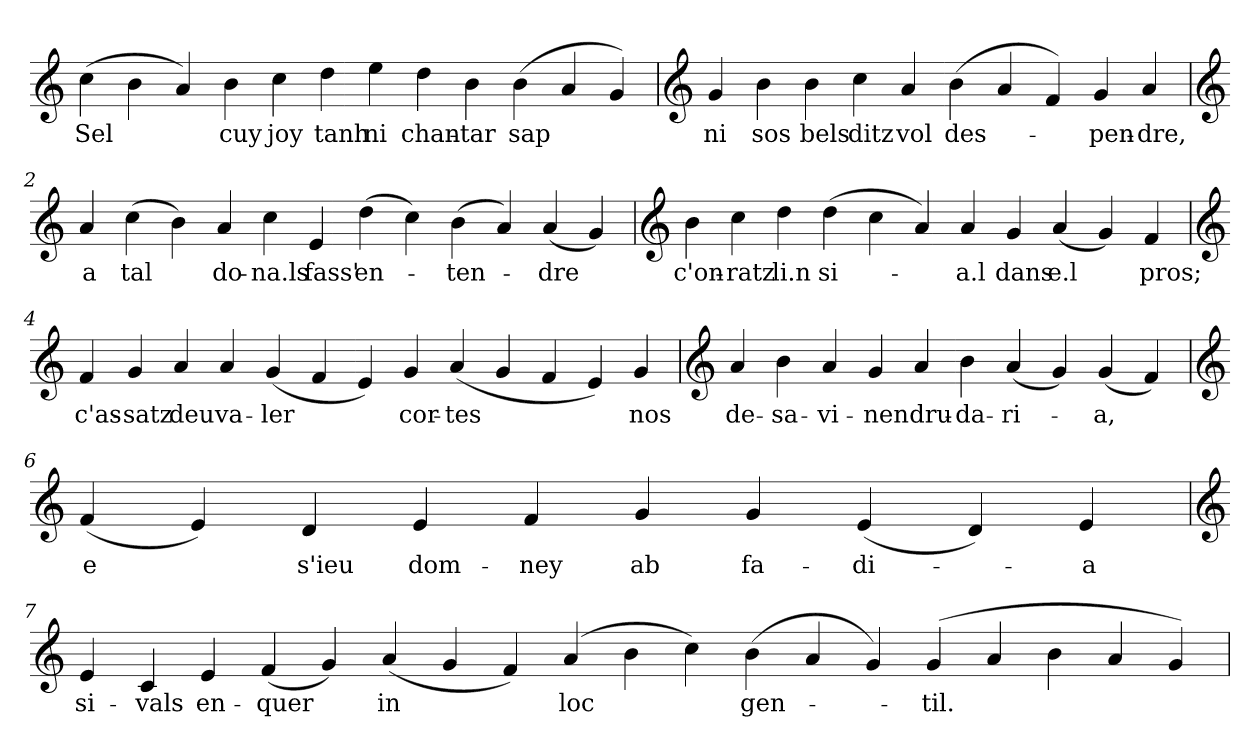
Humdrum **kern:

**kern	**text
*part1	*part1
*staff1	*staff1
*clefG2	*
=	=
(4cc	Sel
4b	.
4a)	.
4b	cuy
4cc	joy
4dd	tanh
4ee	ni
4dd	chan-
4b	-tar
(4b	sap
4a	.
4g)	.
=1	=1
*clefG2	*
4g	ni
4b	sos
4b	bels
4cc	ditz
4a	vol
(4b	des-
4a	.
4f)	.
4g	-pen-
4a	-dre,
=2	=2
*clefG2	*
4a	a
(4cc	tal
4b)	.
4a	do-
4cc	-na.ls
4e	fass'
(4dd	en-
4cc)	.
(4b	-ten-
4a)	.
(4a	-dre
4g)	.
=3	=3
*clefG2	*
4b	c'on-
4cc	-ratz
4dd	li.n
(4dd	si-
4cc	.
4a)	.
4a	-a.l
4g	dans
(4a	e.l
4g)	.
4f	pros;
=4	=4
*clefG2	*
4f	c'as-
4g	-satz
4a	deu
4a	va-
(4g	-ler
4f	.
4e)	.
4g	cor-
(4a	-tes
4g	.
4f	.
4e)	.
4g	nos
=5	=5
*clefG2	*
4a	de-
4b	-sa-
4a	-vi-
4g	-nen
4a	dru-
4b	-da-
(4a	-ri-
4g)	.
(4g	-a,
4f)	.
=6	=6
*clefG2	*
(4f	e
4e)	.
4d	s'ieu
4e	dom-
4f	-ney
4g	ab
4g	fa-
(4e	-di-
4d)	.
4e	-a
=7	=7
*clefG2	*
4e	si-
4c	-vals
4e	en-
(4f	-quer
4g)	.
(4a	in
4g	.
4f)	.
(4a	loc
4b	.
4cc)	.
(4b	gen-
4a	.
4g)	.
(4g	-til.
4a	.
4b	.
4a	.
4g)	.
=	=
*-	*-
